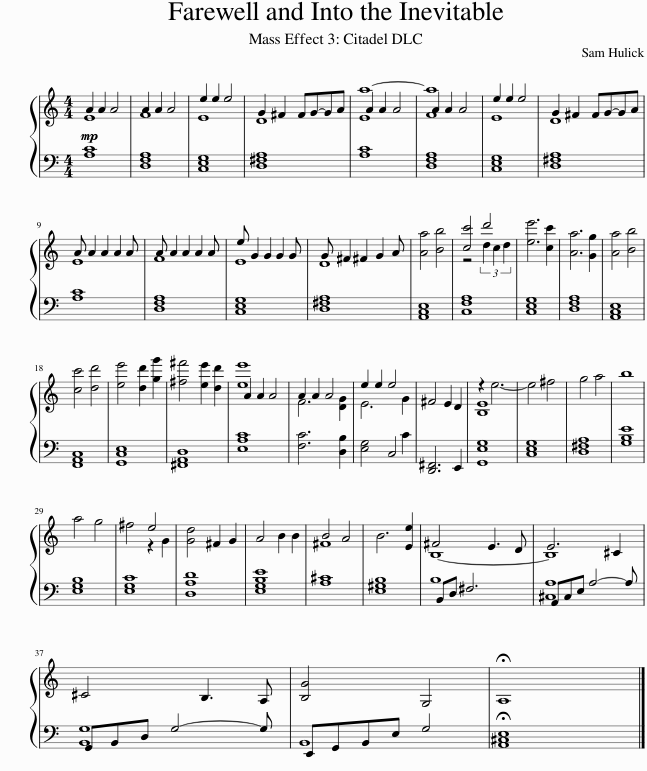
X:1
%%score { ( 1 2 ) | ( 3 4 ) }
L:1/8
M:4/4
I:linebreak $
K:C
V:1 treble
V:2 treble
V:3 bass
V:4 bass
V:1
!mp! A2 A2 A4 | A2 A2 A4 | e2 e2 e4 | G2 ^F2 FG-GA | A2 A2 A4 | %5
 A2 A2 A4 | e2 e2 e4 | G2 ^F2 FG-GA |$ A A2 A2 A2 A | A A2 A2 A2 A | %10
 e G2 G2 G2 G | G ^F2 ^F2 G2 A | [Aa]4 [Bb]4 | [cc']4 d'4 | [ee']6 [cc']2 | %15
 [Aa]6 [Gg]2 | [Aa]4 [Bb]4 |$ [cc']4 [dd']4 | [ee']4 [dd']2 [gg']2 | [^f^f']4 [ee']2 [dd']2 | %20
 A2 A2 A4 | A2 A2 A4 | e2 e2 e4 | ^F4 E2 D2 | [B,E]8 | %25
 x8 | g4 a4 | b8 |$ a4 g4 | ^f4 e4 | %30
 [Gd]4 ^F2 G2 | A4 B2 B2 | B4 A4 | B6 [Ee]2 | ^F4 E3 D | %35
 E6 ^C2 |$ ^C4 B,3 A, | [B,G]4 G,4 | !fermata!A,8 |] %39
V:2
 E8 | F8 | E8 | D8 | [Ea-]8 | %5
 [Fa]8 | E8 | D8 |$ E8 | F8 | %10
 E8 | D8 | x8 | z4 (3d2 c2 d2 | x8 | %15
 x8 | x8 |$ x8 | x8 | x8 | %20
 [ee']8 | F6 [DG]2 | E6 G2 | x8 | z2 e6- | %25
 e4 ^f4 | x8 | x8 |$ x8 | x4 z2 G2 | %30
 x8 | x8 | ^F8 | x8 | B,8- | %35
 B,8 |$ x8 | x8 | x8 |] %39
V:3
 [A,C]8 | [D,F,A,]8 | [C,E,G,]8 | [D,^F,A,]8 | [A,C]8 | %5
 [D,F,A,]8 | [C,E,G,]8 | [D,^F,A,]8 |$ [A,C]8 | [D,F,A,]8 | %10
 [C,E,G,]8 | [D,^F,A,]8 | [A,,C,E,]8 | [C,F,A,]8 | [C,E,G,]8 | %15
 [D,F,A,]8 | [A,,C,E,]8 |$ [F,,A,,C,]8 | [G,,C,E,]8 | [^F,,A,,D,]8 | %20
 [E,A,C]8 | [F,C]6 [D,B,]2 | [E,G,]4 C,4 | [D,,^F,,]6 E,,2 | [G,,E,G,]8 | %25
 [C,E,G,]8 | [D,^F,A,]8 | [G,B,E]8 |$ [E,G,B,]8 | [E,G,C]8 | %30
 [D,A,D]8 | [E,G,B,E]8 | x8 | [E,^G,B,]8 | B,,D, ^F,6 | %35
 A,,^C,E, A,4- A, |$ G,,B,,D, G,4- G, | E,,G,,B,,E, G,4 | !fermata![A,,^C,E,]8 |] %39
V:4
 x8 | x8 | x8 | x8 | x8 | %5
 x8 | x8 | x8 |$ x8 | x8 | %10
 x8 | x8 | x8 | x8 | x8 | %15
 x8 | x8 |$ x8 | x8 | x8 | %20
 x8 | x8 | x6 C2 | x8 | x8 | %25
 x8 | x8 | x8 |$ x8 | x8 | %30
 x8 | x8 | [A,^C]8 | x8 | B,8 | %35
 [^C,A,]8 |$ [B,,G,]8 | B,,8 | x8 |] %39
